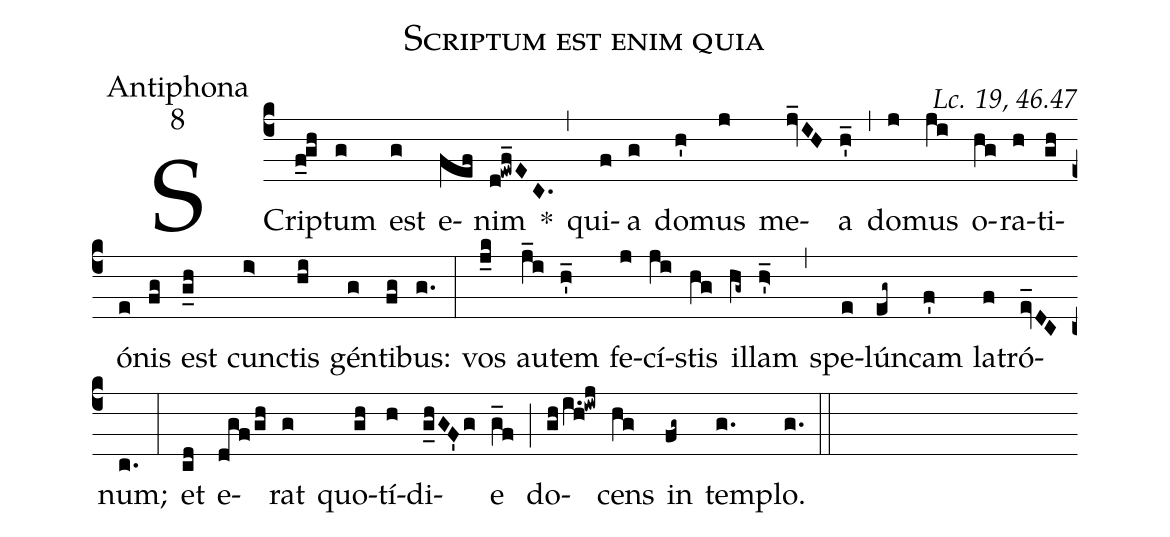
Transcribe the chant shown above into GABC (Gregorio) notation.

name:Scriptum est enim quia;
office-part:Antiphona;
mode:8;
commentary:Lc. 19, 46.47;
%%
(c4)
SCri(f_0!gh)ptum(g) est(g) e(fef)nim(d!ewf_EC.) *(,)
qui(f)a(g) do(h')mus(j) me(jv_IH)a(h'_) (,)
do(j)mus(ji) o(hg)ra(h)ti(gh)ó(e)nis(fg) est(g_h) cun(i>)ctis(hi) gén(g)ti(fg)bus:(g.) (:)
vos(j_k) au(j_i)tem(h'_) fe(j)cí(ji)stis(hg) il(hg~)lam(h>'_) (,)
spe(e)lún(eg~)cam(f') la(f)tró(ev_DC)num;(c.) (:)
et(cd) e(dgf/gh)rat(g) quo(gh)tí(h)di(g_hGF'g)e(g_f) (;)
do(gh/i.h!iwj)cens(hg) in(fg~) tem(g.)plo.(g.) (::)
